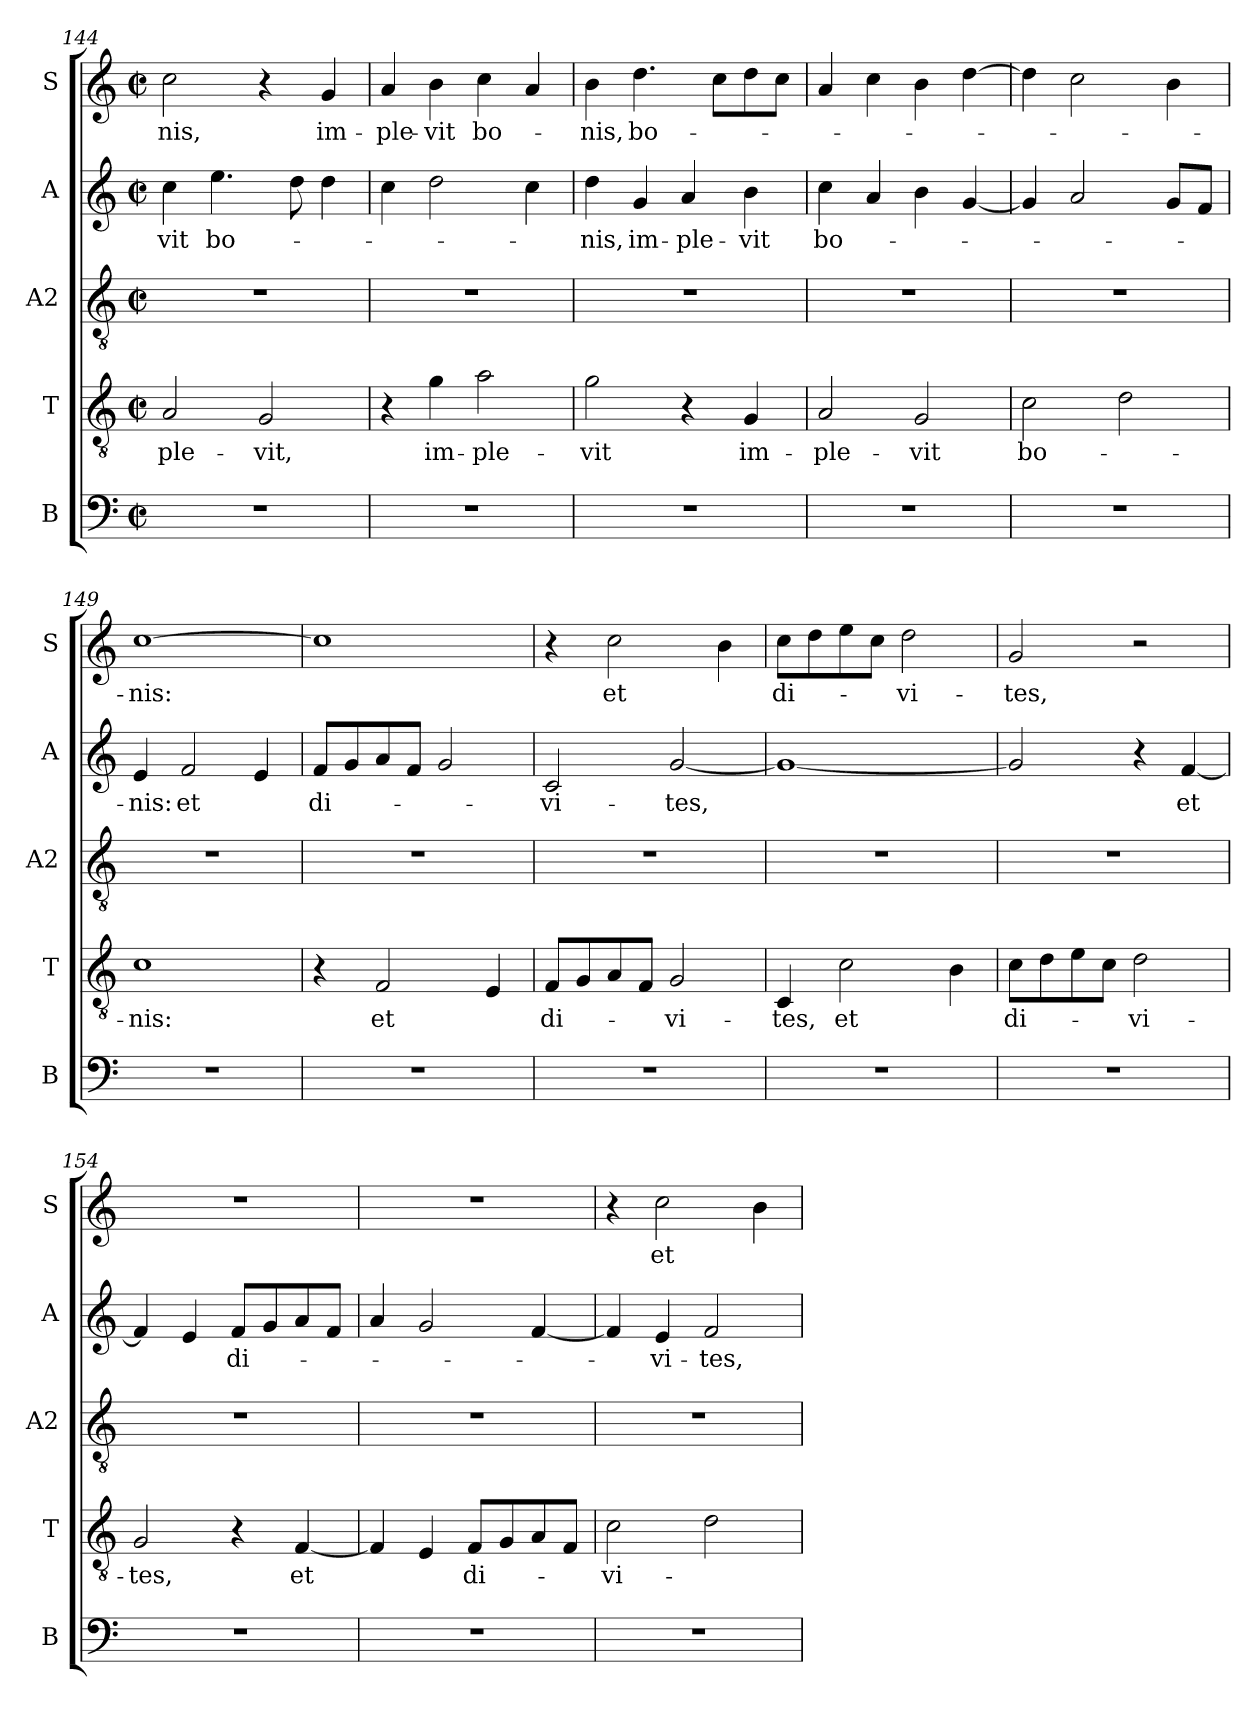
**kern	**kern	**text	**kern	**kern	**text	**kern	**text
*part5	*part4	*part4	*part3	*part2	*part2	*part1	*part1
*staff5	*staff4	*staff4	*staff3	*staff2	*staff2	*staff1	*staff1
*I"B	*I"T	*	*I"A2	*I"A	*	*I"S	*
*I'B	*I'T	*	*I'A2	*I'A	*	*I'S	*
*clefF4	*clefGv2	*	*clefGv2	*clefG2	*	*clefG2	*
*k[]	*k[]	*	*k[]	*k[]	*	*k[]	*
*M2/2	*M2/2	*	*M2/2	*M2/2	*	*M2/2	*
*met(c|)	*met(c|)	*	*met(c|)	*met(c|)	*	*met(c|)	*
=144	=144	=144	=144	=144	=144	=144	=144
!	!	!LO:LY:b	!	!	!LO:LY:b	!	!LO:LY:b
1r	2A/	-ple-	1r	4cc\	-vit	2cc\	-nis,
!	!	!	!	!	!LO:LY:b	!	!
.	.	.	.	4.ee\	bo-	.	.
!	!	!LO:LY:b	!	!	!	!	!
.	2G/	-vit,	.	.	.	4r	.
.	.	.	.	8dd\	.	.	.
!	!	!	!	!	!	!	!LO:LY:b
.	.	.	.	4dd\	.	4g/	im-
=145	=145	=145	=145	=145	=145	=145	=145
!	!	!	!	!	!	!	!LO:LY:b
1r	4r	.	1r	4cc\	.	4a/	-ple-
!	!	!LO:LY:b	!	!	!	!	!LO:LY:b
.	4g\	im-	.	2dd\	.	4b\	-vit
!	!	!LO:LY:b	!	!	!	!	!LO:LY:b
.	2a\	-ple-	.	.	.	4cc\	bo-
.	.	.	.	4cc\	.	4a/	.
=146	=146	=146	=146	=146	=146	=146	=146
!	!	!LO:LY:b	!	!	!LO:LY:b	!	!LO:LY:b
1r	2g\	-vit	1r	4dd\	-nis,	4b\	-nis,
!	!	!	!	!	!LO:LY:b	!	!LO:LY:b
.	.	.	.	4g/	im-	4.dd\	bo-
!	!	!	!	!	!LO:LY:b	!	!
.	4r	.	.	4a/	-ple-	.	.
.	.	.	.	.	.	8cc\L	.
!	!	!LO:LY:b	!	!	!LO:LY:b	!	!
.	4G/	im-	.	4b\	-vit	8dd\	.
.	.	.	.	.	.	8cc\J	.
!!LO:LB:g=z
=147	=147	=147	=147	=147	=147	=147	=147
!	!	!LO:LY:b	!	!	!LO:LY:b	!	!
1r	2A/	-ple-	1r	4cc\	bo-	4a/	.
.	.	.	.	4a/	.	4cc\	.
!	!	!LO:LY:b	!	!	!	!	!
.	2G/	-vit	.	4b\	.	4b\	.
.	.	.	.	[4g/	.	[4dd\	.
=148	=148	=148	=148	=148	=148	=148	=148
!	!	!LO:LY:b	!	!	!	!	!
1r	2c\	bo-	1r	4g/]	.	4dd\]	.
.	.	.	.	2a/	.	2cc\	.
.	2d\	.	.	.	.	.	.
.	.	.	.	8g/L	.	4b\	.
.	.	.	.	8f/J	.	.	.
=149	=149	=149	=149	=149	=149	=149	=149
!	!	!LO:LY:b	!	!	!LO:LY:b	!	!LO:LY:b
1r	1c	-nis:	1r	4e/	-nis:	[1cc	-nis:
!	!	!	!	!	!LO:LY:b	!	!
.	.	.	.	2f/	et	.	.
.	.	.	.	4e/	.	.	.
=150	=150	=150	=150	=150	=150	=150	=150
!	!	!	!	!	!LO:LY:b	!	!
1r	4r	.	1r	8f/L	di-	1cc]	.
.	.	.	.	8g/	.	.	.
!	!	!LO:LY:b	!	!	!	!	!
.	2F/	et	.	8a/	.	.	.
.	.	.	.	8f/J	.	.	.
.	.	.	.	2g/	.	.	.
.	4E/	.	.	.	.	.	.
=151	=151	=151	=151	=151	=151	=151	=151
!	!	!LO:LY:b	!	!	!LO:LY:b	!	!
1r	8F/L	di-	1r	2c/	-vi-	4r	.
.	8G/	.	.	.	.	.	.
!	!	!	!	!	!	!	!LO:LY:b
.	8A/	.	.	.	.	2cc\	et
.	8F/J	.	.	.	.	.	.
!	!	!LO:LY:b	!	!	!LO:LY:b	!	!
.	2G/	-vi-	.	[2g	-tes,	.	.
.	.	.	.	.	.	4b\	.
=152	=152	=152	=152	=152	=152	=152	=152
!	!	!LO:LY:b	!	!	!	!	!LO:LY:b
1r	4C/	-tes,	1r	1g_	.	8cc\L	di-
.	.	.	.	.	.	8dd\	.
!	!	!LO:LY:b	!	!	!	!	!
.	2c\	et	.	.	.	8ee\	.
.	.	.	.	.	.	8cc\J	.
!	!	!	!	!	!	!	!LO:LY:b
.	.	.	.	.	.	2dd\	-vi-
.	4B\	.	.	.	.	.	.
=153	=153	=153	=153	=153	=153	=153	=153
!	!	!LO:LY:b	!	!	!	!	!LO:LY:b
1r	8c\L	di-	1r	2g/]	.	2g/	-tes,
.	8d\	.	.	.	.	.	.
.	8e\	.	.	.	.	.	.
.	8c\J	.	.	.	.	.	.
!	!	!LO:LY:b	!	!	!	!	!
.	2d\	-vi-	.	4r	.	2r	.
!	!	!	!	!	!LO:LY:b	!	!
.	.	.	.	[4f/	et	.	.
!!LO:LB:g=z
=154	=154	=154	=154	=154	=154	=154	=154
!	!	!LO:LY:b	!	!	!	!	!
1r	2G/	-tes,	1r	4f/]	.	1r	.
.	.	.	.	4e/	.	.	.
!	!	!	!	!	!LO:LY:b	!	!
.	4r	.	.	8f/L	di-	.	.
.	.	.	.	8g/	.	.	.
!	!	!LO:LY:b	!	!	!	!	!
.	[4F/	et	.	8a/	.	.	.
.	.	.	.	8f/J	.	.	.
=155	=155	=155	=155	=155	=155	=155	=155
1r	4F/]	.	1r	4a/	.	1r	.
.	4E/	.	.	2g/	.	.	.
!	!	!LO:LY:b	!	!	!	!	!
.	8F/L	di-	.	.	.	.	.
.	8G/	.	.	.	.	.	.
.	8A/	.	.	[4f/	.	.	.
.	8F/J	.	.	.	.	.	.
=156	=156	=156	=156	=156	=156	=156	=156
!	!	!LO:LY:b	!	!	!	!	!
1r	2c\	-vi-	1r	4f/]	.	4r	.
!	!	!	!	!	!LO:LY:b	!	!LO:LY:b
.	.	.	.	4e/	-vi-	2cc\	et
!	!	!	!	!	!LO:LY:b	!	!
.	2d\	.	.	2f/	-tes,	.	.
.	.	.	.	.	.	4b\	.
=	=	=	=	=	=	=	=
*-	*-	*-	*-	*-	*-	*-	*-
